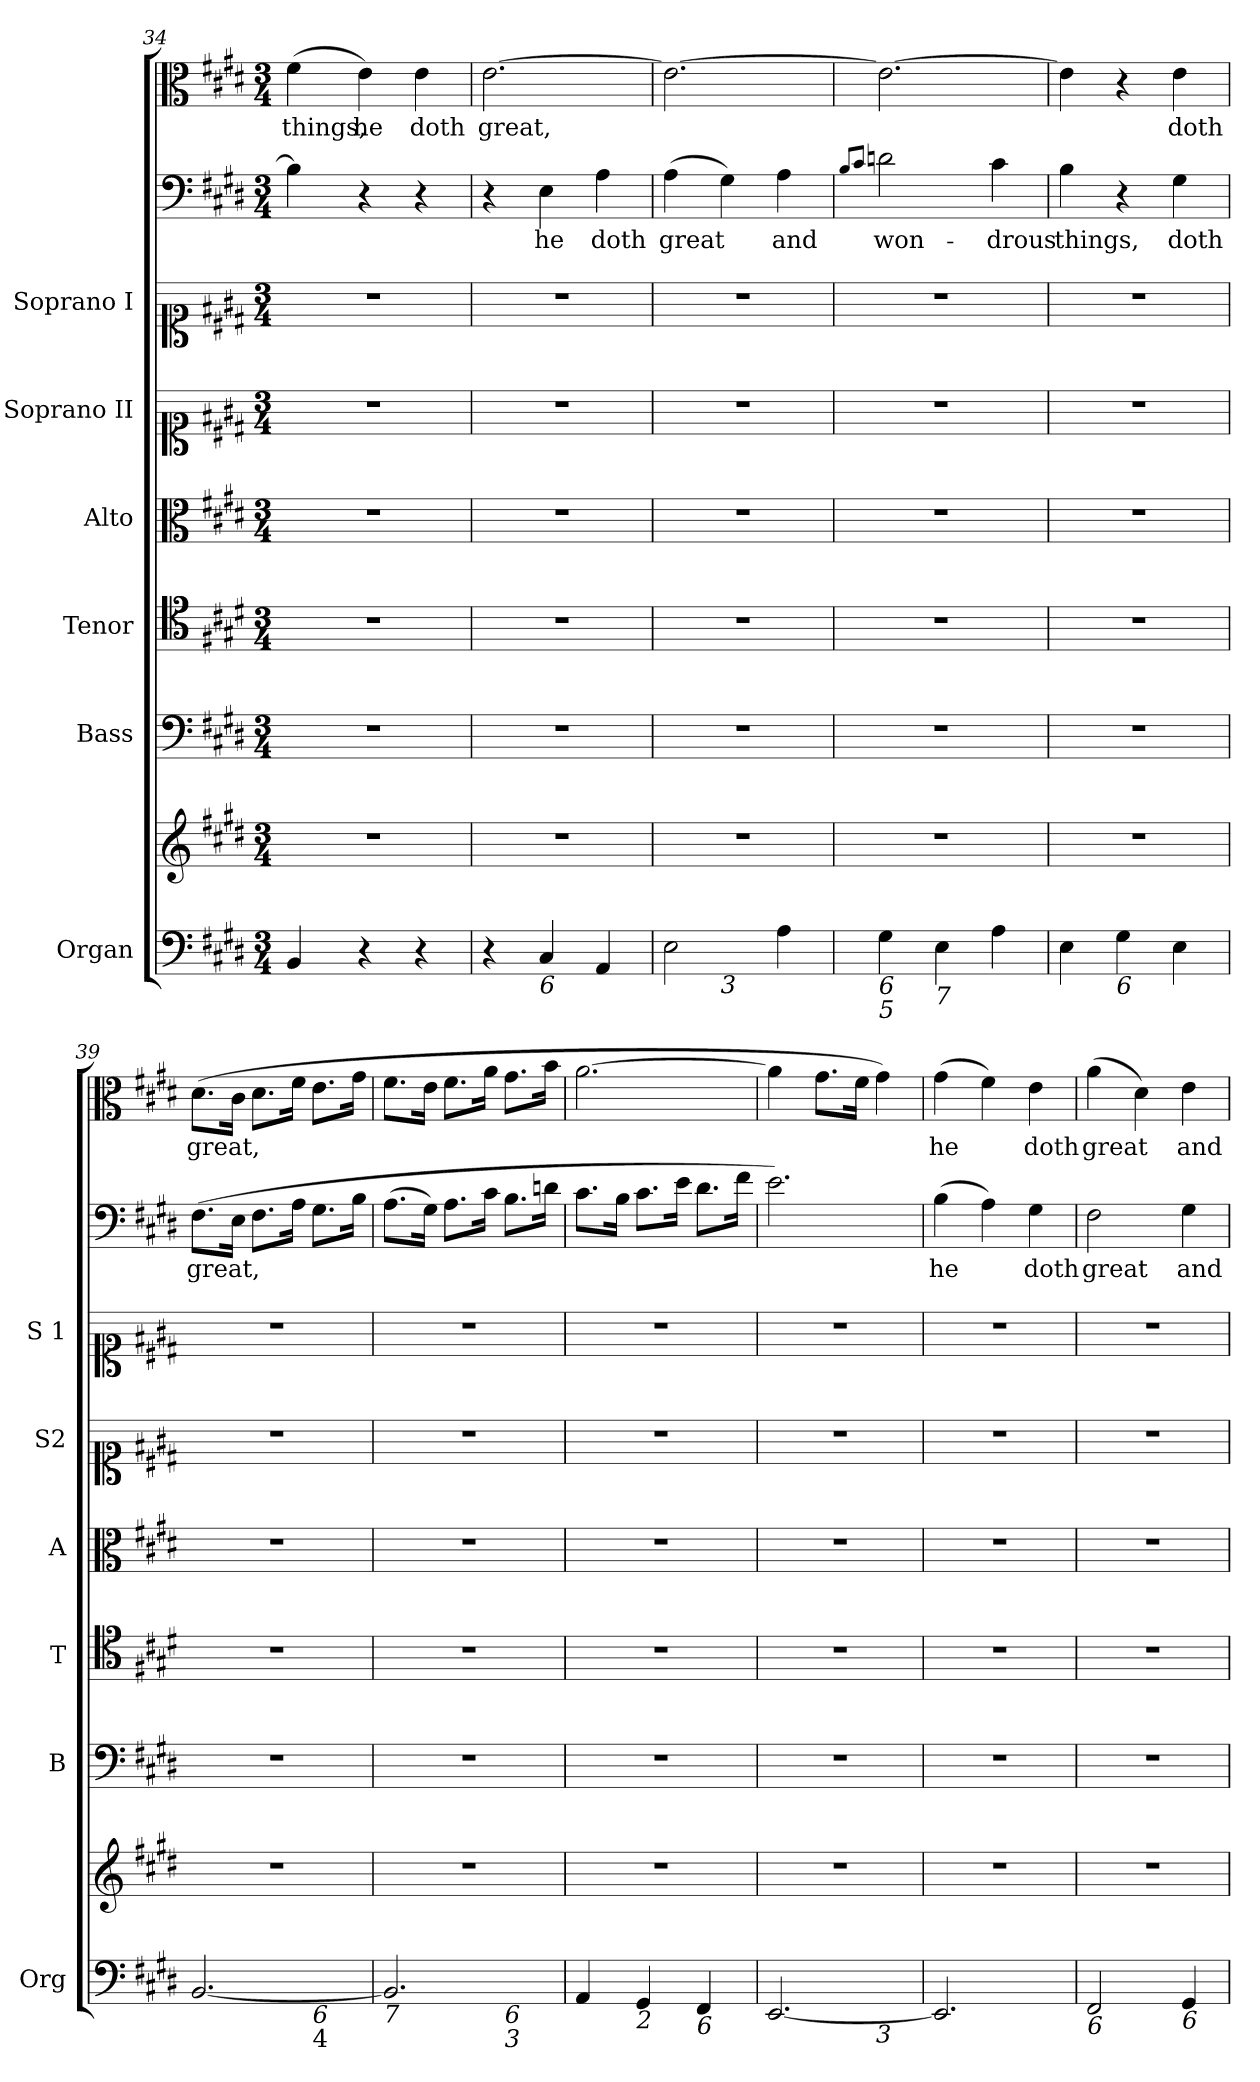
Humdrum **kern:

**kern	**kern	**kern	**kern	**kern	**kern	**kern	**kern	**text	**kern	**text
*part8	*part8	*part7	*part6	*part5	*part4	*part3	*part2	*part2	*part1	*part1
*staff9	*staff8	*staff7	*staff6	*staff5	*staff4	*staff3	*staff2	*staff2	*staff1	*staff1
*I"Organ	*	*I"Bass	*I"Tenor	*I"Alto	*I"Soprano II	*I"Soprano I	*	*	*	*
*I'Org	*	*I'B	*I'T	*I'A	*I'S2	*I'S 1	*	*	*	*
*clefF4	*clefG2	*clefF4	*clefC4	*clefC3	*clefC1	*clefC1	*clefF4	*	*clefC3	*
*k[f#c#g#d#]	*k[f#c#g#d#]	*k[f#c#g#d#]	*k[f#c#g#d#]	*k[f#c#g#d#]	*k[f#c#g#d#]	*k[f#c#g#d#]	*k[f#c#g#d#]	*	*k[f#c#g#d#]	*
*E:	*E:	*E:	*E:	*E:	*E:	*E:	*E:	*	*E:	*
*M3/4	*M3/4	*M3/4	*M3/4	*M3/4	*M3/4	*M3/4	*M3/4	*	*M3/4	*
=34	=34	=34	=34	=34	=34	=34	=34	=34	=34	=34
!	!	!	!	!	!	!	!	!	!	!LO:LY:b
4BB/	2.r	2.r	2.r	2.r	2.r	2.r	4B\]	.	(>4f#\	things,
!	!	!	!	!	!	!	!	!	!	!LO:LY:b
4r	.	.	.	.	.	.	4r	.	4e\)	he
!	!	!	!	!	!	!	!	!	!	!LO:LY:b
4r	.	.	.	.	.	.	4r	.	4e\	doth
=35	=35	=35	=35	=35	=35	=35	=35	=35	=35	=35
!	!	!	!	!	!	!	!	!	!	!LO:LY:b
4r	2.r	2.r	2.r	2.r	2.r	2.r	4r	.	[2.e\	great,
!LO:TX:b:i:t=6	!	!	!	!	!	!	!	!	!	!
!	!	!	!	!	!	!	!	!LO:LY:b	!	!
4C#/	.	.	.	.	.	.	4E\	he	.	.
!	!	!	!	!	!	!	!	!LO:LY:b	!	!
4AA/	.	.	.	.	.	.	4A\	doth	.	.
!!LO:LB:g=z
=36	=36	=36	=36	=36	=36	=36	=36	=36	=36	=36
!LO:TX:b:i:t=4	!	!	!	!	!	!	!	!	!	!
!	!	!	!	!	!	!	!	!LO:LY:b	!	!
*^	*	*	*	*	*	*	*	*	*	*
2E\	4ryy	2.r	2.r	2.r	2.r	2.r	2.r	(>4A\	great	2.e\_	.
!	!LO:TX:b:i:t=3	!	!	!	!	!	!	!	!	!	!
.	2ryy	.	.	.	.	.	.	4G#\)	.	.	.
!	!	!	!	!	!	!	!	!	!LO:LY:b	!	!
4A\	.	.	.	.	.	.	.	4A\	and	.	.
*v	*v	*	*	*	*	*	*	*	*	*	*
=37	=37	=37	=37	=37	=37	=37	=37	=37	=37	=37
.	.	.	.	.	.	.	8qB/L	.	.	.
.	.	.	.	.	.	.	8qc#/J	.	.	.
!LO:TX:b:i:t=6	!	!	!	!	!	!	!	!	!	!
!LO:TX:b:i:t=5	!	!	!	!	!	!	!	!	!	!
!	!	!	!	!	!	!	!	!LO:LY:b	!	!
4G#\	2.r	2.r	2.r	2.r	2.r	2.r	2dn\	won-	2.e\_	.
!LO:TX:b:i:t=7	!	!	!	!	!	!	!	!	!	!
4E\	.	.	.	.	.	.	.	.	.	.
!	!	!	!	!	!	!	!	!LO:LY:b	!	!
4A\	.	.	.	.	.	.	4c#\	-drous	.	.
=38	=38	=38	=38	=38	=38	=38	=38	=38	=38	=38
!	!	!	!	!	!	!	!	!LO:LY:b	!	!
4E\	2.r	2.r	2.r	2.r	2.r	2.r	4B\	things,	4e\]	.
!LO:TX:b:i:t=6	!	!	!	!	!	!	!	!	!	!
4G#\	.	.	.	.	.	.	4r	.	4r	.
!	!	!	!	!	!	!	!	!LO:LY:b	!	!LO:LY:b
4E\	.	.	.	.	.	.	4G#\	doth	4e\	doth
=39	=39	=39	=39	=39	=39	=39	=39	=39	=39	=39
!LO:TX:b:i:t=6	!	!	!	!	!	!	!	!	!	!
!	!	!	!	!	!	!	!	!LO:LY:b	!	!LO:LY:b
*^	*	*	*	*	*	*	*	*	*	*
[2.BB/	2ryy	2.r	2.r	2.r	2.r	2.r	2.r	(>8.F#\L	great,	(>8.d#\L	great,
.	.	.	.	.	.	.	.	16E\Jk	.	16c#\Jk	.
.	.	.	.	.	.	.	.	8.F#\L	.	8.d#\L	.
.	.	.	.	.	.	.	.	16A\Jk	.	16f#\Jk	.
!	!LO:TX:b:i:t=6	!	!	!	!	!	!	!	!	!	!
!	!LO:TX:b:t=4	!	!	!	!	!	!	!	!	!	!
.	4ryy	.	.	.	.	.	.	8.G#\L	.	8.e\L	.
.	.	.	.	.	.	.	.	16B\Jk	.	16g#\Jk	.
=40	=40	=40	=40	=40	=40	=40	=40	=40	=40	=40	=40
!LO:TX:b:i:t=7	!	!	!	!	!	!	!	!	!	!	!
2.BB/]	2ryy	2.r	2.r	2.r	2.r	2.r	2.r	(>8.A\L	.	8.f#\L	.
.	.	.	.	.	.	.	.	16G#\Jk)	.	16e\Jk	.
.	.	.	.	.	.	.	.	8.A\L	.	8.f#\L	.
.	.	.	.	.	.	.	.	16c#\Jk	.	16a\Jk	.
!	!LO:TX:b:i:t=6	!	!	!	!	!	!	!	!	!	!
!	!LO:TX:b:i:t=3	!	!	!	!	!	!	!	!	!	!
.	4ryy	.	.	.	.	.	.	8.B\L	.	8.g#\L	.
.	.	.	.	.	.	.	.	16dn\Jk	.	16b\Jk	.
*v	*v	*	*	*	*	*	*	*	*	*	*
!!LO:PB:g=z
=41	=41	=41	=41	=41	=41	=41	=41	=41	=41	=41
4AA/	2.r	2.r	2.r	2.r	2.r	2.r	8.c#\L	.	[2.a\	.
.	.	.	.	.	.	.	16B\Jk	.	.	.
!LO:TX:b:i:t=2	!	!	!	!	!	!	!	!	!	!
4GG#/	.	.	.	.	.	.	8.c#\L	.	.	.
.	.	.	.	.	.	.	16e\Jk	.	.	.
!LO:TX:b:i:t=6	!	!	!	!	!	!	!	!	!	!
4FF#/	.	.	.	.	.	.	8.d#\L	.	.	.
.	.	.	.	.	.	.	16f#\Jk	.	.	.
=42	=42	=42	=42	=42	=42	=42	=42	=42	=42	=42
!LO:TX:b:i:t=4	!	!	!	!	!	!	!	!	!	!
*^	*	*	*	*	*	*	*	*	*	*
[2.EE/	2ryy	2.r	2.r	2.r	2.r	2.r	2.r	2.e\)	.	4a\]	.
.	.	.	.	.	.	.	.	.	.	8.g#\L	.
.	.	.	.	.	.	.	.	.	.	16f#\Jk	.
!	!LO:TX:b:i:t=3	!	!	!	!	!	!	!	!	!	!
.	4ryy	.	.	.	.	.	.	.	.	4g#\)	.
=43	=43	=43	=43	=43	=43	=43	=43	=43	=43	=43	=43
!	!	!	!	!	!	!	!	!	!LO:LY:b	!	!LO:LY:b
*v	*v	*	*	*	*	*	*	*	*	*	*
2.EE/]	2.r	2.r	2.r	2.r	2.r	2.r	(>4B\	he	(>4g#\	he
.	.	.	.	.	.	.	4A\)	.	4f#\)	.
!	!	!	!	!	!	!	!	!LO:LY:b	!	!LO:LY:b
.	.	.	.	.	.	.	4G#\	doth	4e\	doth
=44	=44	=44	=44	=44	=44	=44	=44	=44	=44	=44
!LO:TX:b:i:t=6	!	!	!	!	!	!	!	!	!	!
!	!	!	!	!	!	!	!	!LO:LY:b	!	!LO:LY:b
2FF#/	2.r	2.r	2.r	2.r	2.r	2.r	2F#\	great	(>4a\	great
.	.	.	.	.	.	.	.	.	4d#\)	.
!LO:TX:b:i:t=6	!	!	!	!	!	!	!	!	!	!
!	!	!	!	!	!	!	!	!LO:LY:b	!	!LO:LY:b
4GG#/	.	.	.	.	.	.	4G#\	and	4e\	and
=	=	=	=	=	=	=	=	=	=	=
*-	*-	*-	*-	*-	*-	*-	*-	*-	*-	*-
